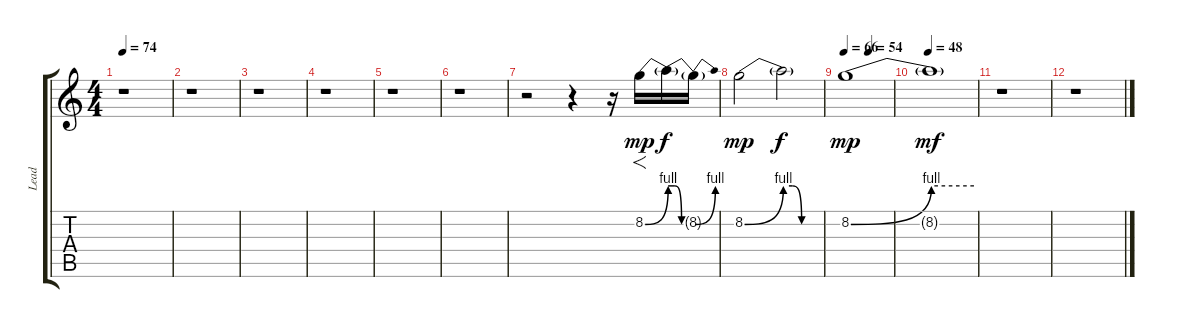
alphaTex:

\track ("Lead" "Lead") {instrument overdrivenguitar}
\staff {score tabs}
\tuning (E4 B3 G3 D3 A2 E2) {hide}
\ts (4 4)
\tempo 74
\clef g2
\ks c
r.1{dy f} |
r.1 |
r.1 |
r.1 |
r.1 |
r.1 |
r.2 r.4 r.16 8.2{be (bend 0 0 60 4)}.16{f dy mp} 8.2{be (custom 0 4 15 4 30 0 60 0) t}.16{dy f} 8.2{be (bend 0 0 60 4) t}.16 |
8.2{be (bend 0 0 60 4)}.2{dy mp} 8.2{be (custom 0 4 15 4 30 0 60 0) t}.2{dy f} |
\tempo 66
\tempo (54 0.5)
8.2{be (bend 0 0 60 4)}.1{dy mp} |
\tempo 48
8.2{be (hold 0 4 60 4) t}.1{dy mf} |
r.1 |
r.1
